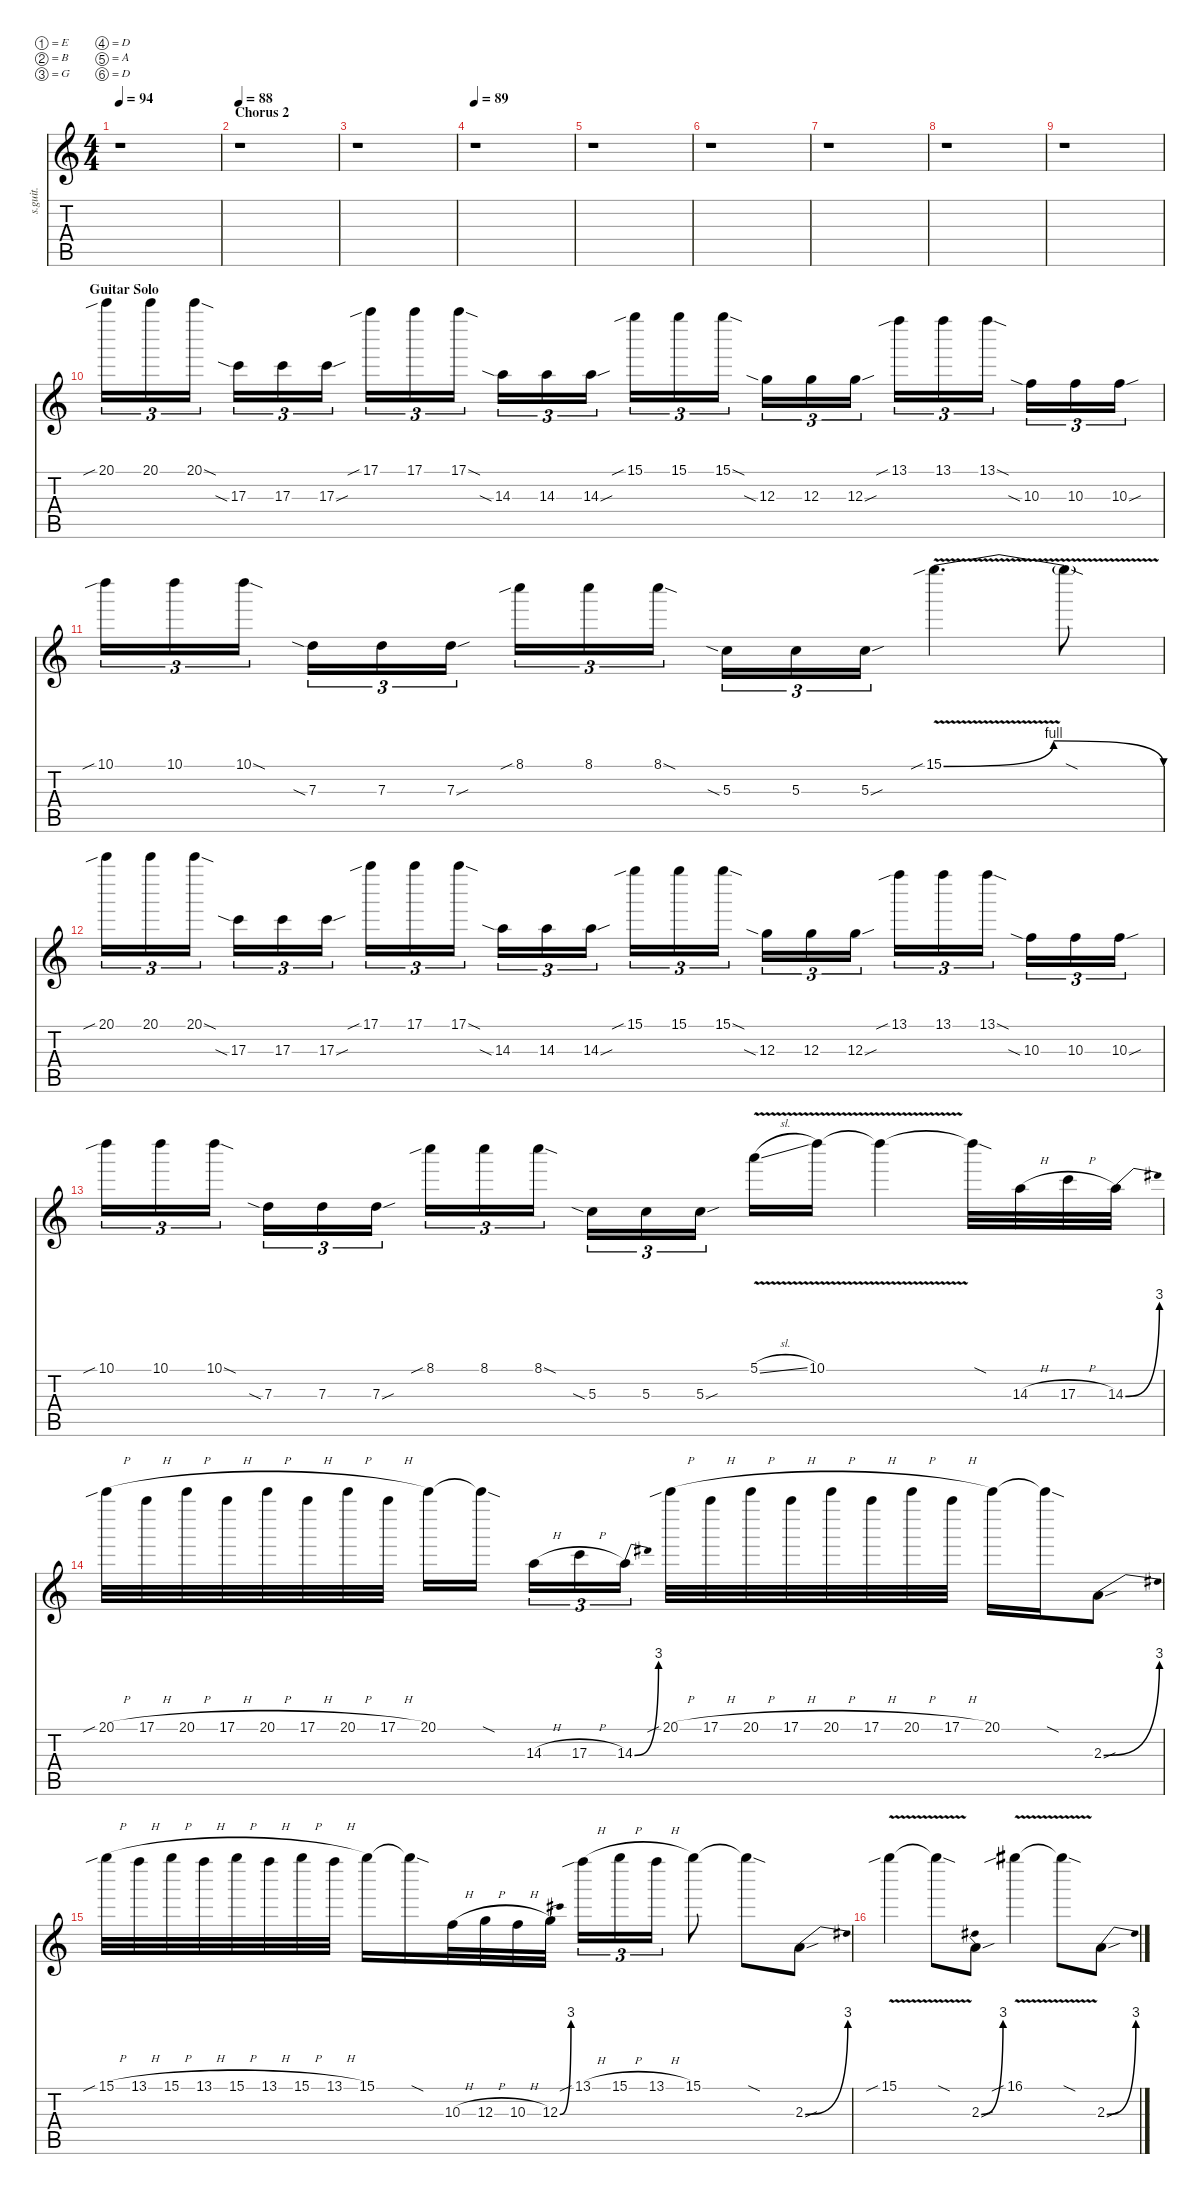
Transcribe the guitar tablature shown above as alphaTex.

\defaultSystemsLayout 4
\hideDynamics
\bracketExtendMode nobrackets
\track ("Guitar Effect Whammy 2 Octaves" "s.guit.") {instrument distortionguitar}
\staff {score tabs}
\tuning (E5 B3 G3 D3 A2 D2)
\ts (4 4)
\tempo 94
\clef g2
\ks c
r.1{dy f} |
\section ("" "Chorus 2")
\tempo 88
r.1 |
r.1 |
\tempo 89
r.1 |
r.1 |
r.1 |
r.1 |
r.1 |
r.1 |
\section ("" "Guitar Solo")
20.1{sib}.16{tu (3 2) lyrics (0 "") lyrics (1 "") lyrics (2 "") lyrics (3 "") lyrics (4 "")} 20.1.16{tu (3 2) lyrics (0 "") lyrics (1 "") lyrics (2 "") lyrics (3 "") lyrics (4 "")} 20.1{sod}.16{tu (3 2) lyrics (0 "") lyrics (1 "") lyrics (2 "") lyrics (3 "") lyrics (4 "")} 17.3{sia}.16{tu (3 2) lyrics (0 "") lyrics (1 "") lyrics (2 "") lyrics (3 "") lyrics (4 "")} 17.3.16{tu (3 2) lyrics (0 "") lyrics (1 "") lyrics (2 "") lyrics (3 "") lyrics (4 "")} 17.3{sou}.16{tu (3 2) lyrics (0 "") lyrics (1 "") lyrics (2 "") lyrics (3 "") lyrics (4 "")} 17.1{sib}.16{tu (3 2) lyrics (0 "") lyrics (1 "") lyrics (2 "") lyrics (3 "") lyrics (4 "")} 17.1.16{tu (3 2) lyrics (0 "") lyrics (1 "") lyrics (2 "") lyrics (3 "") lyrics (4 "")} 17.1{sod}.16{tu (3 2) lyrics (0 "") lyrics (1 "") lyrics (2 "") lyrics (3 "") lyrics (4 "")} 14.3{sia}.16{tu (3 2) lyrics (0 "") lyrics (1 "") lyrics (2 "") lyrics (3 "") lyrics (4 "")} 14.3.16{tu (3 2) lyrics (0 "") lyrics (1 "") lyrics (2 "") lyrics (3 "") lyrics (4 "")} 14.3{sou}.16{tu (3 2) lyrics (0 "") lyrics (1 "") lyrics (2 "") lyrics (3 "") lyrics (4 "")} 15.1{sib}.16{tu (3 2) lyrics (0 "") lyrics (1 "") lyrics (2 "") lyrics (3 "") lyrics (4 "")} 15.1.16{tu (3 2) lyrics (0 "") lyrics (1 "") lyrics (2 "") lyrics (3 "") lyrics (4 "")} 15.1{sod}.16{tu (3 2) lyrics (0 "") lyrics (1 "") lyrics (2 "") lyrics (3 "") lyrics (4 "")} 12.3{sia}.16{tu (3 2) lyrics (0 "") lyrics (1 "") lyrics (2 "") lyrics (3 "") lyrics (4 "")} 12.3.16{tu (3 2) lyrics (0 "") lyrics (1 "") lyrics (2 "") lyrics (3 "") lyrics (4 "")} 12.3{sou}.16{tu (3 2) lyrics (0 "") lyrics (1 "") lyrics (2 "") lyrics (3 "") lyrics (4 "")} 13.1{sib}.16{tu (3 2) lyrics (0 "") lyrics (1 "") lyrics (2 "") lyrics (3 "") lyrics (4 "")} 13.1.16{tu (3 2) lyrics (0 "") lyrics (1 "") lyrics (2 "") lyrics (3 "") lyrics (4 "")} 13.1{sod}.16{tu (3 2) lyrics (0 "") lyrics (1 "") lyrics (2 "") lyrics (3 "") lyrics (4 "")} 10.3{sia}.16{tu (3 2) lyrics (0 "") lyrics (1 "") lyrics (2 "") lyrics (3 "") lyrics (4 "")} 10.3.16{tu (3 2) lyrics (0 "") lyrics (1 "") lyrics (2 "") lyrics (3 "") lyrics (4 "")} 10.3{sou}.16{tu (3 2) lyrics (0 "") lyrics (1 "") lyrics (2 "") lyrics (3 "") lyrics (4 "")} |
10.1{sib}.16{tu (3 2) lyrics (0 "") lyrics (1 "") lyrics (2 "") lyrics (3 "") lyrics (4 "")} 10.1.16{tu (3 2) lyrics (0 "") lyrics (1 "") lyrics (2 "") lyrics (3 "") lyrics (4 "")} 10.1{sod}.16{tu (3 2) lyrics (0 "") lyrics (1 "") lyrics (2 "") lyrics (3 "") lyrics (4 "")} 7.3{sia}.16{tu (3 2) lyrics (0 "") lyrics (1 "") lyrics (2 "") lyrics (3 "") lyrics (4 "")} 7.3.16{tu (3 2) lyrics (0 "") lyrics (1 "") lyrics (2 "") lyrics (3 "") lyrics (4 "")} 7.3{sou}.16{tu (3 2) lyrics (0 "") lyrics (1 "") lyrics (2 "") lyrics (3 "") lyrics (4 "")} 8.1{sib}.16{tu (3 2) lyrics (0 "") lyrics (1 "") lyrics (2 "") lyrics (3 "") lyrics (4 "")} 8.1.16{tu (3 2) lyrics (0 "") lyrics (1 "") lyrics (2 "") lyrics (3 "") lyrics (4 "")} 8.1{sod}.16{tu (3 2) lyrics (0 "") lyrics (1 "") lyrics (2 "") lyrics (3 "") lyrics (4 "")} 5.3{sia}.16{tu (3 2) lyrics (0 "") lyrics (1 "") lyrics (2 "") lyrics (3 "") lyrics (4 "")} 5.3.16{tu (3 2) lyrics (0 "") lyrics (1 "") lyrics (2 "") lyrics (3 "") lyrics (4 "")} 5.3{sou}.16{tu (3 2) lyrics (0 "") lyrics (1 "") lyrics (2 "") lyrics (3 "") lyrics (4 "")} 15.1{be (bendrelease 0 0 10.2 4 49.8 4 60 0) v sib}.4{d lyrics (0 "") lyrics (1 "") lyrics (2 "") lyrics (3 "") lyrics (4 "")} 15.1{sod t}.8{lyrics (0 "") lyrics (1 "") lyrics (2 "") lyrics (3 "") lyrics (4 "")} |
20.1{sib}.16{tu (3 2) lyrics (0 "") lyrics (1 "") lyrics (2 "") lyrics (3 "") lyrics (4 "")} 20.1.16{tu (3 2) lyrics (0 "") lyrics (1 "") lyrics (2 "") lyrics (3 "") lyrics (4 "")} 20.1{sod}.16{tu (3 2) lyrics (0 "") lyrics (1 "") lyrics (2 "") lyrics (3 "") lyrics (4 "")} 17.3{sia}.16{tu (3 2) lyrics (0 "") lyrics (1 "") lyrics (2 "") lyrics (3 "") lyrics (4 "")} 17.3.16{tu (3 2) lyrics (0 "") lyrics (1 "") lyrics (2 "") lyrics (3 "") lyrics (4 "")} 17.3{sou}.16{tu (3 2) lyrics (0 "") lyrics (1 "") lyrics (2 "") lyrics (3 "") lyrics (4 "")} 17.1{sib}.16{tu (3 2) lyrics (0 "") lyrics (1 "") lyrics (2 "") lyrics (3 "") lyrics (4 "")} 17.1.16{tu (3 2) lyrics (0 "") lyrics (1 "") lyrics (2 "") lyrics (3 "") lyrics (4 "")} 17.1{sod}.16{tu (3 2) lyrics (0 "") lyrics (1 "") lyrics (2 "") lyrics (3 "") lyrics (4 "")} 14.3{sia}.16{tu (3 2) lyrics (0 "") lyrics (1 "") lyrics (2 "") lyrics (3 "") lyrics (4 "")} 14.3.16{tu (3 2) lyrics (0 "") lyrics (1 "") lyrics (2 "") lyrics (3 "") lyrics (4 "")} 14.3{sou}.16{tu (3 2) lyrics (0 "") lyrics (1 "") lyrics (2 "") lyrics (3 "") lyrics (4 "")} 15.1{sib}.16{tu (3 2) lyrics (0 "") lyrics (1 "") lyrics (2 "") lyrics (3 "") lyrics (4 "")} 15.1.16{tu (3 2) lyrics (0 "") lyrics (1 "") lyrics (2 "") lyrics (3 "") lyrics (4 "")} 15.1{sod}.16{tu (3 2) lyrics (0 "") lyrics (1 "") lyrics (2 "") lyrics (3 "") lyrics (4 "")} 12.3{sia}.16{tu (3 2) lyrics (0 "") lyrics (1 "") lyrics (2 "") lyrics (3 "") lyrics (4 "")} 12.3.16{tu (3 2) lyrics (0 "") lyrics (1 "") lyrics (2 "") lyrics (3 "") lyrics (4 "")} 12.3{sou}.16{tu (3 2) lyrics (0 "") lyrics (1 "") lyrics (2 "") lyrics (3 "") lyrics (4 "")} 13.1{sib}.16{tu (3 2) lyrics (0 "") lyrics (1 "") lyrics (2 "") lyrics (3 "") lyrics (4 "")} 13.1.16{tu (3 2) lyrics (0 "") lyrics (1 "") lyrics (2 "") lyrics (3 "") lyrics (4 "")} 13.1{sod}.16{tu (3 2) lyrics (0 "") lyrics (1 "") lyrics (2 "") lyrics (3 "") lyrics (4 "")} 10.3{sia}.16{tu (3 2) lyrics (0 "") lyrics (1 "") lyrics (2 "") lyrics (3 "") lyrics (4 "")} 10.3.16{tu (3 2) lyrics (0 "") lyrics (1 "") lyrics (2 "") lyrics (3 "") lyrics (4 "")} 10.3{sou}.16{tu (3 2) lyrics (0 "") lyrics (1 "") lyrics (2 "") lyrics (3 "") lyrics (4 "")} |
10.1{sib}.16{tu (3 2) lyrics (0 "") lyrics (1 "") lyrics (2 "") lyrics (3 "") lyrics (4 "")} 10.1.16{tu (3 2) lyrics (0 "") lyrics (1 "") lyrics (2 "") lyrics (3 "") lyrics (4 "")} 10.1{sod}.16{tu (3 2) lyrics (0 "") lyrics (1 "") lyrics (2 "") lyrics (3 "") lyrics (4 "")} 7.3{sia}.16{tu (3 2) lyrics (0 "") lyrics (1 "") lyrics (2 "") lyrics (3 "") lyrics (4 "")} 7.3.16{tu (3 2) lyrics (0 "") lyrics (1 "") lyrics (2 "") lyrics (3 "") lyrics (4 "")} 7.3{sou}.16{tu (3 2) lyrics (0 "") lyrics (1 "") lyrics (2 "") lyrics (3 "") lyrics (4 "")} 8.1{sib}.16{tu (3 2) lyrics (0 "") lyrics (1 "") lyrics (2 "") lyrics (3 "") lyrics (4 "")} 8.1.16{tu (3 2) lyrics (0 "") lyrics (1 "") lyrics (2 "") lyrics (3 "") lyrics (4 "")} 8.1{sod}.16{tu (3 2) lyrics (0 "") lyrics (1 "") lyrics (2 "") lyrics (3 "") lyrics (4 "")} 5.3{sia}.16{tu (3 2) lyrics (0 "") lyrics (1 "") lyrics (2 "") lyrics (3 "") lyrics (4 "")} 5.3.16{tu (3 2) lyrics (0 "") lyrics (1 "") lyrics (2 "") lyrics (3 "") lyrics (4 "")} 5.3{sou}.16{tu (3 2) lyrics (0 "") lyrics (1 "") lyrics (2 "") lyrics (3 "") lyrics (4 "")} 5.1{v sl}.16{lyrics (0 "") lyrics (1 "") lyrics (2 "") lyrics (3 "") lyrics (4 "")} 10.1{v}.16{lyrics (0 "") lyrics (1 "") lyrics (2 "") lyrics (3 "") lyrics (4 "")} 10.1{t}.4{lyrics (0 "") lyrics (1 "") lyrics (2 "") lyrics (3 "") lyrics (4 "")} 10.1{sod t}.32{lyrics (0 "") lyrics (1 "") lyrics (2 "") lyrics (3 "") lyrics (4 "")} 14.3{h}.32{lyrics (0 "") lyrics (1 "") lyrics (2 "") lyrics (3 "") lyrics (4 "")} 17.3{h}.32{lyrics (0 "") lyrics (1 "") lyrics (2 "") lyrics (3 "") lyrics (4 "")} 14.3{be (bend 0 0 60 12)}.32{lyrics (0 "") lyrics (1 "") lyrics (2 "") lyrics (3 "") lyrics (4 "")} |
20.1{sib h}.32{lyrics (0 "") lyrics (1 "") lyrics (2 "") lyrics (3 "") lyrics (4 "")} 17.1{h}.32{lyrics (0 "") lyrics (1 "") lyrics (2 "") lyrics (3 "") lyrics (4 "")} 20.1{h}.32{lyrics (0 "") lyrics (1 "") lyrics (2 "") lyrics (3 "") lyrics (4 "")} 17.1{h}.32{lyrics (0 "") lyrics (1 "") lyrics (2 "") lyrics (3 "") lyrics (4 "")} 20.1{h}.32{lyrics (0 "") lyrics (1 "") lyrics (2 "") lyrics (3 "") lyrics (4 "")} 17.1{h}.32{lyrics (0 "") lyrics (1 "") lyrics (2 "") lyrics (3 "") lyrics (4 "")} 20.1{h}.32{lyrics (0 "") lyrics (1 "") lyrics (2 "") lyrics (3 "") lyrics (4 "")} 17.1{h}.32{lyrics (0 "") lyrics (1 "") lyrics (2 "") lyrics (3 "") lyrics (4 "")} 20.1.16{lyrics (0 "") lyrics (1 "") lyrics (2 "") lyrics (3 "") lyrics (4 "")} 20.1{sod t}.16{lyrics (0 "") lyrics (1 "") lyrics (2 "") lyrics (3 "") lyrics (4 "")} 14.3{h}.16{tu (3 2) lyrics (0 "") lyrics (1 "") lyrics (2 "") lyrics (3 "") lyrics (4 "")} 17.3{h}.16{tu (3 2) lyrics (0 "") lyrics (1 "") lyrics (2 "") lyrics (3 "") lyrics (4 "")} 14.3{be (bend 0 0 60 12)}.16{tu (3 2) lyrics (0 "") lyrics (1 "") lyrics (2 "") lyrics (3 "") lyrics (4 "")} 20.1{sib h}.32{lyrics (0 "") lyrics (1 "") lyrics (2 "") lyrics (3 "") lyrics (4 "")} 17.1{h}.32{lyrics (0 "") lyrics (1 "") lyrics (2 "") lyrics (3 "") lyrics (4 "")} 20.1{h}.32{lyrics (0 "") lyrics (1 "") lyrics (2 "") lyrics (3 "") lyrics (4 "")} 17.1{h}.32{lyrics (0 "") lyrics (1 "") lyrics (2 "") lyrics (3 "") lyrics (4 "")} 20.1{h}.32{lyrics (0 "") lyrics (1 "") lyrics (2 "") lyrics (3 "") lyrics (4 "")} 17.1{h}.32{lyrics (0 "") lyrics (1 "") lyrics (2 "") lyrics (3 "") lyrics (4 "")} 20.1{h}.32{lyrics (0 "") lyrics (1 "") lyrics (2 "") lyrics (3 "") lyrics (4 "")} 17.1{h}.32{lyrics (0 "") lyrics (1 "") lyrics (2 "") lyrics (3 "") lyrics (4 "")} 20.1.16{lyrics (0 "") lyrics (1 "") lyrics (2 "") lyrics (3 "") lyrics (4 "")} 20.1{sod t}.16{lyrics (0 "") lyrics (1 "") lyrics (2 "") lyrics (3 "") lyrics (4 "")} 2.3{be (bend 0 0 60 12) sou}.8{lyrics (0 "") lyrics (1 "") lyrics (2 "") lyrics (3 "") lyrics (4 "")} |
15.1{sib h}.32{lyrics (0 "") lyrics (1 "") lyrics (2 "") lyrics (3 "") lyrics (4 "")} 13.1{h}.32{lyrics (0 "") lyrics (1 "") lyrics (2 "") lyrics (3 "") lyrics (4 "")} 15.1{h}.32{lyrics (0 "") lyrics (1 "") lyrics (2 "") lyrics (3 "") lyrics (4 "")} 13.1{h}.32{lyrics (0 "") lyrics (1 "") lyrics (2 "") lyrics (3 "") lyrics (4 "")} 15.1{h}.32{lyrics (0 "") lyrics (1 "") lyrics (2 "") lyrics (3 "") lyrics (4 "")} 13.1{h}.32{lyrics (0 "") lyrics (1 "") lyrics (2 "") lyrics (3 "") lyrics (4 "")} 15.1{h}.32{lyrics (0 "") lyrics (1 "") lyrics (2 "") lyrics (3 "") lyrics (4 "")} 13.1{h}.32{lyrics (0 "") lyrics (1 "") lyrics (2 "") lyrics (3 "") lyrics (4 "")} 15.1.16{lyrics (0 "") lyrics (1 "") lyrics (2 "") lyrics (3 "") lyrics (4 "")} 15.1{sod t}.16{lyrics (0 "") lyrics (1 "") lyrics (2 "") lyrics (3 "") lyrics (4 "")} 10.3{h}.32{lyrics (0 "") lyrics (1 "") lyrics (2 "") lyrics (3 "") lyrics (4 "")} 12.3{h}.32{lyrics (0 "") lyrics (1 "") lyrics (2 "") lyrics (3 "") lyrics (4 "")} 10.3{h}.32{lyrics (0 "") lyrics (1 "") lyrics (2 "") lyrics (3 "") lyrics (4 "")} 12.3{be (bend 0 0 60 12)}.32{lyrics (0 "") lyrics (1 "") lyrics (2 "") lyrics (3 "") lyrics (4 "")} 13.1{sib h}.16{tu (3 2) lyrics (0 "") lyrics (1 "") lyrics (2 "") lyrics (3 "") lyrics (4 "")} 15.1{h}.16{tu (3 2) lyrics (0 "") lyrics (1 "") lyrics (2 "") lyrics (3 "") lyrics (4 "")} 13.1{h}.16{tu (3 2) lyrics (0 "") lyrics (1 "") lyrics (2 "") lyrics (3 "") lyrics (4 "")} 15.1.8{lyrics (0 "") lyrics (1 "") lyrics (2 "") lyrics (3 "") lyrics (4 "")} 15.1{sod t}.8{lyrics (0 "") lyrics (1 "") lyrics (2 "") lyrics (3 "") lyrics (4 "")} 2.3{be (bend 0 0 60 12) sou}.8{lyrics (0 "") lyrics (1 "") lyrics (2 "") lyrics (3 "") lyrics (4 "")} |
15.1{v sib}.4{lyrics (0 "") lyrics (1 "") lyrics (2 "") lyrics (3 "") lyrics (4 "")} 15.1{sod t}.8{lyrics (0 "") lyrics (1 "") lyrics (2 "") lyrics (3 "") lyrics (4 "")} 2.3{be (bend 0 0 60 12) sou}.8{lyrics (0 "") lyrics (1 "") lyrics (2 "") lyrics (3 "") lyrics (4 "")} 16.1{v sib acc #}.4{lyrics (0 "") lyrics (1 "") lyrics (2 "") lyrics (3 "") lyrics (4 "")} 16.1{sod t}.8{lyrics (0 "") lyrics (1 "") lyrics (2 "") lyrics (3 "") lyrics (4 "")} 2.3{be (bend 0 0 60 12) sou}.8{lyrics (0 "") lyrics (1 "") lyrics (2 "") lyrics (3 "") lyrics (4 "")}
